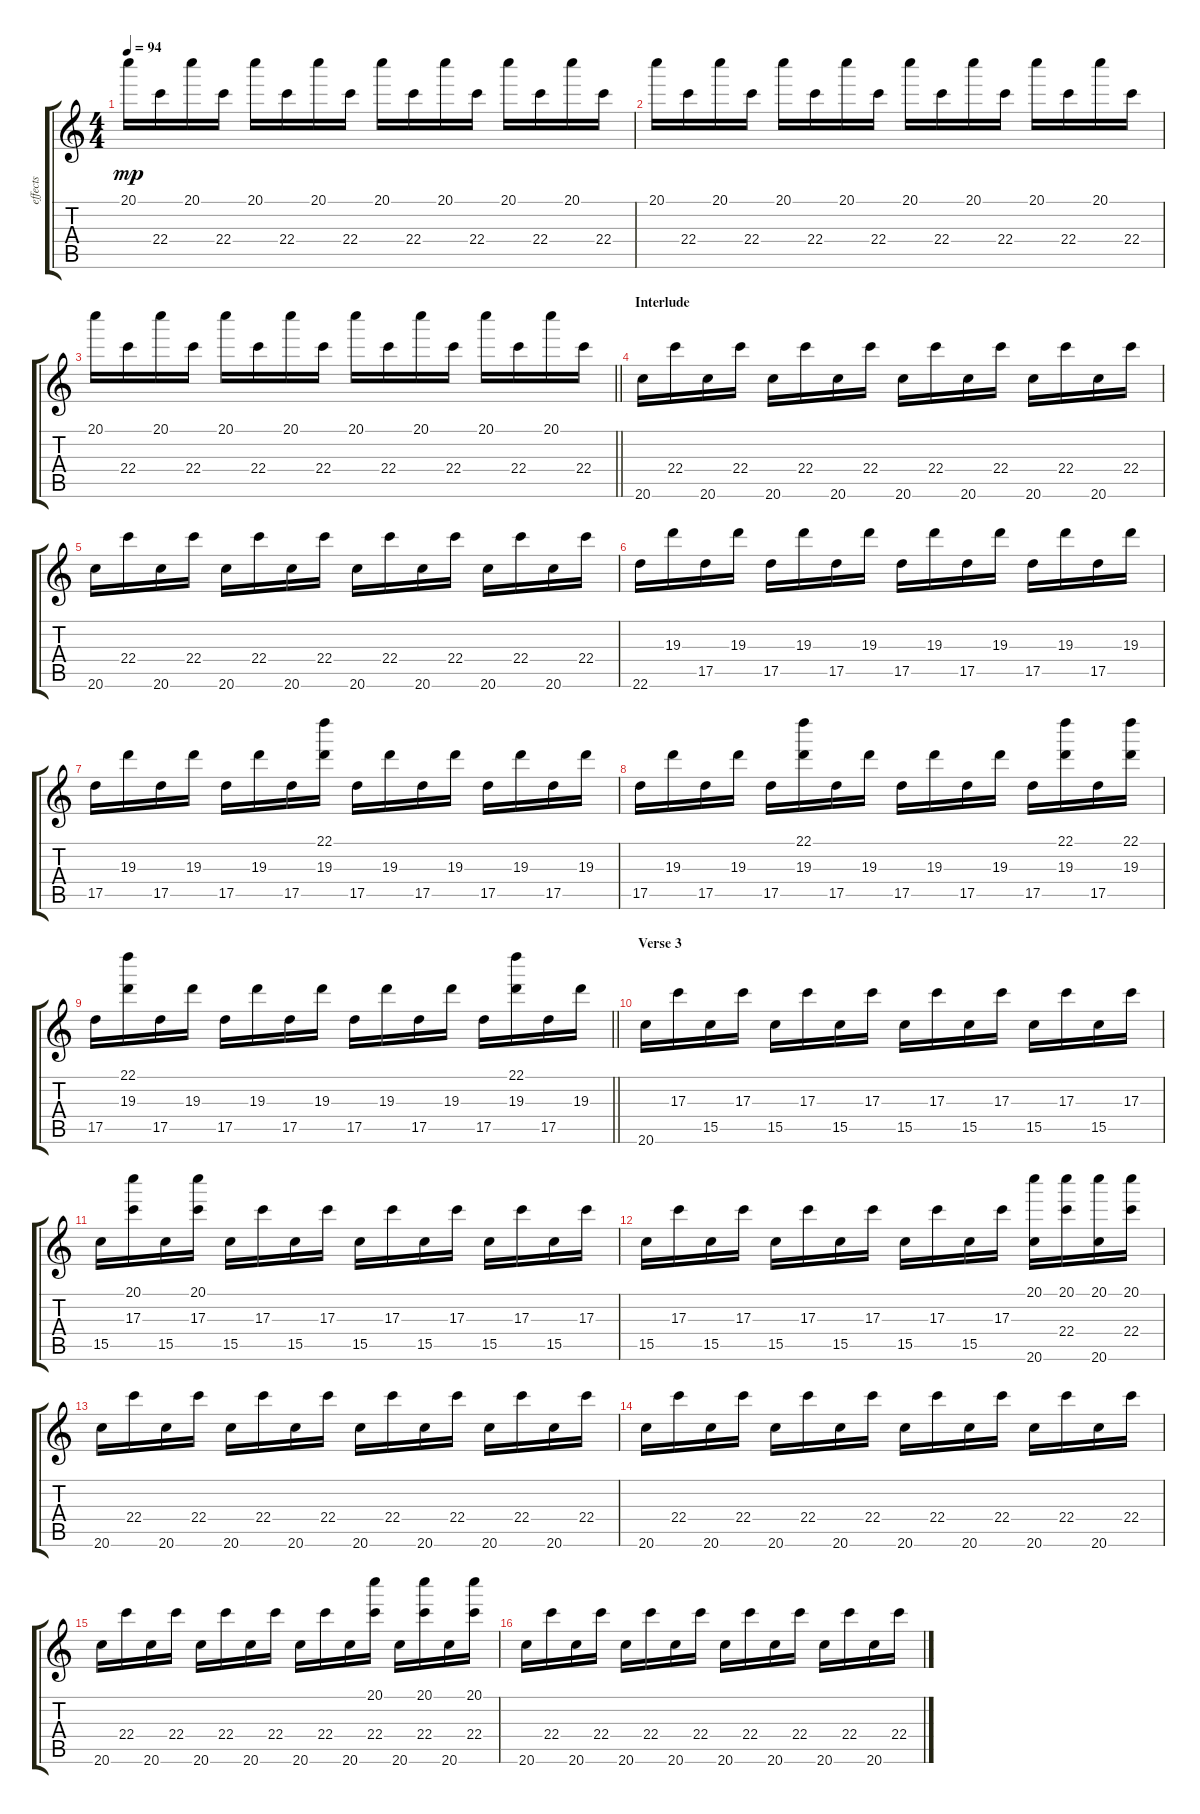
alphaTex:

\track ("effects" "effects") {instrument synthbass1}
\staff {score tabs}
\tuning (E4 B3 G3 D3 A2 E2) {hide}
\ts (4 4)
\tempo 94
\clef g2
\ks c
20.1.16{dy mp} 22.4.16 20.1.16 22.4.16 20.1.16 22.4.16 20.1.16 22.4.16 20.1.16 22.4.16 20.1.16 22.4.16 20.1.16 22.4.16 20.1.16 22.4.16 |
20.1.16 22.4.16 20.1.16 22.4.16 20.1.16 22.4.16 20.1.16 22.4.16 20.1.16 22.4.16 20.1.16 22.4.16 20.1.16 22.4.16 20.1.16 22.4.16 |
\barLineRight lightlight
20.1.16 22.4.16 20.1.16 22.4.16 20.1.16 22.4.16 20.1.16 22.4.16 20.1.16 22.4.16 20.1.16 22.4.16 20.1.16 22.4.16 20.1.16 22.4.16 |
\section ("" "Interlude")
20.6.16 22.4.16 20.6.16 22.4.16 20.6.16 22.4.16 20.6.16 22.4.16 20.6.16 22.4.16 20.6.16 22.4.16 20.6.16 22.4.16 20.6.16 22.4.16 |
20.6.16 22.4.16 20.6.16 22.4.16 20.6.16 22.4.16 20.6.16 22.4.16 20.6.16 22.4.16 20.6.16 22.4.16 20.6.16 22.4.16 20.6.16 22.4.16 |
22.6.16 19.3.16 17.5.16 19.3.16 17.5.16 19.3.16 17.5.16 19.3.16 17.5.16 19.3.16 17.5.16 19.3.16 17.5.16 19.3.16 17.5.16 19.3.16 |
17.5.16 19.3.16 17.5.16 19.3.16 17.5.16 19.3.16 17.5.16 (22.1 19.3).16 17.5.16 19.3.16 17.5.16 19.3.16 17.5.16 19.3.16 17.5.16 19.3.16 |
17.5.16 19.3.16 17.5.16 19.3.16 17.5.16 (22.1 19.3).16 17.5.16 19.3.16 17.5.16 19.3.16 17.5.16 19.3.16 17.5.16 (22.1 19.3).16 17.5.16 (22.1 19.3).16 |
\barLineRight lightlight
17.5.16 (22.1 19.3).16 17.5.16 19.3.16 17.5.16 19.3.16 17.5.16 19.3.16 17.5.16 19.3.16 17.5.16 19.3.16 17.5.16 (22.1 19.3).16 17.5.16 19.3.16 |
\section ("" "Verse 3")
20.6.16 17.3.16 15.5.16 17.3.16 15.5.16 17.3.16 15.5.16 17.3.16 15.5.16 17.3.16 15.5.16 17.3.16 15.5.16 17.3.16 15.5.16 17.3.16 |
15.5.16 (20.1 17.3).16 15.5.16 (20.1 17.3).16 15.5.16 17.3.16 15.5.16 17.3.16 15.5.16 17.3.16 15.5.16 17.3.16 15.5.16 17.3.16 15.5.16 17.3.16 |
15.5.16 17.3.16 15.5.16 17.3.16 15.5.16 17.3.16 15.5.16 17.3.16 15.5.16 17.3.16 15.5.16 17.3.16 (20.1 20.6).16 (20.1 22.4).16 (20.1 20.6).16 (20.1 22.4).16 |
20.6.16 22.4.16 20.6.16 22.4.16 20.6.16 22.4.16 20.6.16 22.4.16 20.6.16 22.4.16 20.6.16 22.4.16 20.6.16 22.4.16 20.6.16 22.4.16 |
20.6.16 22.4.16 20.6.16 22.4.16 20.6.16 22.4.16 20.6.16 22.4.16 20.6.16 22.4.16 20.6.16 22.4.16 20.6.16 22.4.16 20.6.16 22.4.16 |
20.6.16 22.4.16 20.6.16 22.4.16 20.6.16 22.4.16 20.6.16 22.4.16 20.6.16 22.4.16 20.6.16 (20.1 22.4).16 20.6.16 (20.1 22.4).16 20.6.16 (20.1 22.4).16 |
20.6.16 22.4.16 20.6.16 22.4.16 20.6.16 22.4.16 20.6.16 22.4.16 20.6.16 22.4.16 20.6.16 22.4.16 20.6.16 22.4.16 20.6.16 22.4.16
